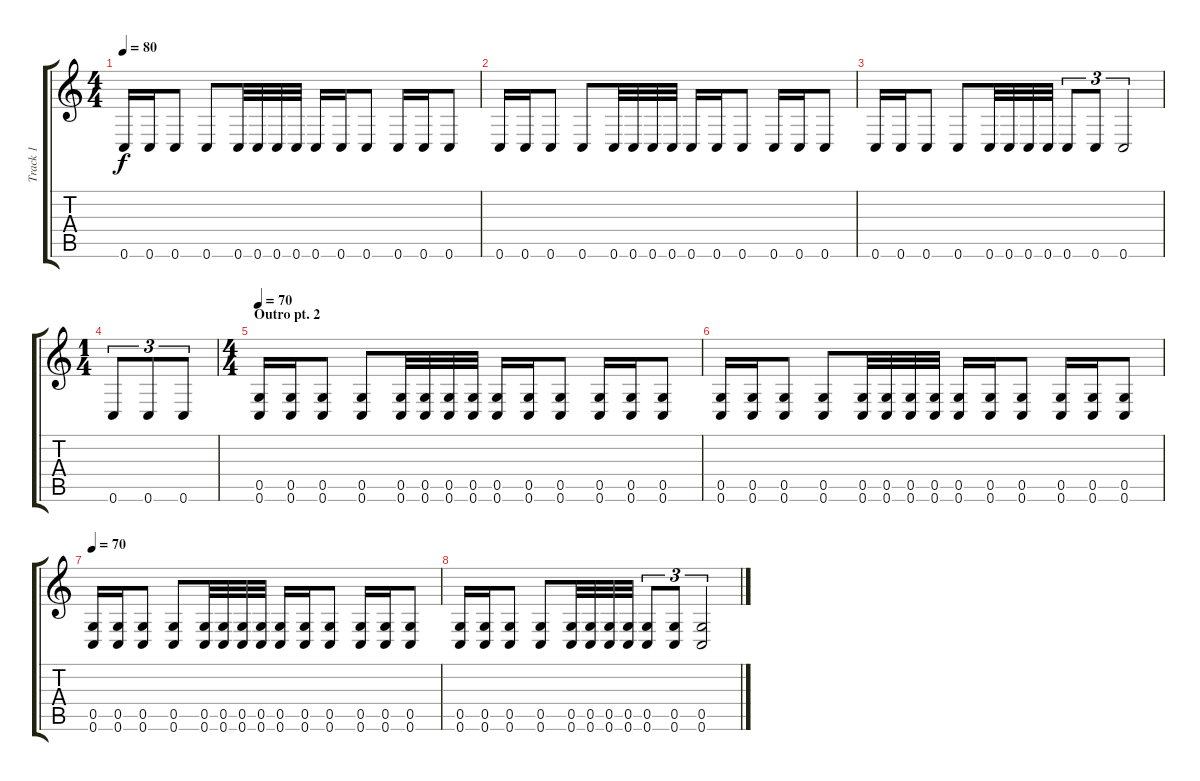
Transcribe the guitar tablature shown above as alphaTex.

\track ("Track 1" "Track 1") {instrument distortionguitar}
\staff {score tabs}
\tuning (D4 A3 F3 C3 G2 C2) {hide}
\ts (4 4)
\tempo 80
\clef g2
\ks c
0.6.16{dy f} 0.6.16 0.6.8 0.6.8 0.6.32 0.6.32 0.6.32 0.6.32 0.6.16 0.6.16 0.6.8 0.6.16 0.6.16 0.6.8 |
0.6.16 0.6.16 0.6.8 0.6.8 0.6.32 0.6.32 0.6.32 0.6.32 0.6.16 0.6.16 0.6.8 0.6.16 0.6.16 0.6.8 |
0.6.16 0.6.16 0.6.8 0.6.8 0.6.32 0.6.32 0.6.32 0.6.32 0.6.8{tu (3 2)} 0.6.8{tu (3 2)} 0.6.2{tu (3 2)} |
\ts (1 4)
0.6.8{tu (3 2)} 0.6.8{tu (3 2)} 0.6.8{tu (3 2)} |
\ts (4 4)
\section ("" "Outro pt. 2")
\tempo 70
(0.5 0.6).16 (0.5 0.6).16 (0.5 0.6).8 (0.5 0.6).8 (0.5 0.6).32 (0.5 0.6).32 (0.5 0.6).32 (0.5 0.6).32 (0.5 0.6).16 (0.5 0.6).16 (0.5 0.6).8 (0.5 0.6).16 (0.5 0.6).16 (0.5 0.6).8 |
(0.5 0.6).16 (0.5 0.6).16 (0.5 0.6).8 (0.5 0.6).8 (0.5 0.6).32 (0.5 0.6).32 (0.5 0.6).32 (0.5 0.6).32 (0.5 0.6).16 (0.5 0.6).16 (0.5 0.6).8 (0.5 0.6).16 (0.5 0.6).16 (0.5 0.6).8 |
\tempo 70
(0.5 0.6).16 (0.5 0.6).16 (0.5 0.6).8 (0.5 0.6).8 (0.5 0.6).32 (0.5 0.6).32 (0.5 0.6).32 (0.5 0.6).32 (0.5 0.6).16 (0.5 0.6).16 (0.5 0.6).8 (0.5 0.6).16 (0.5 0.6).16 (0.5 0.6).8 |
(0.5 0.6).16 (0.5 0.6).16 (0.5 0.6).8 (0.5 0.6).8 (0.5 0.6).32 (0.5 0.6).32 (0.5 0.6).32 (0.5 0.6).32 (0.5 0.6).8{tu (3 2)} (0.5 0.6).8{tu (3 2)} (0.5 0.6).2{tu (3 2)}
